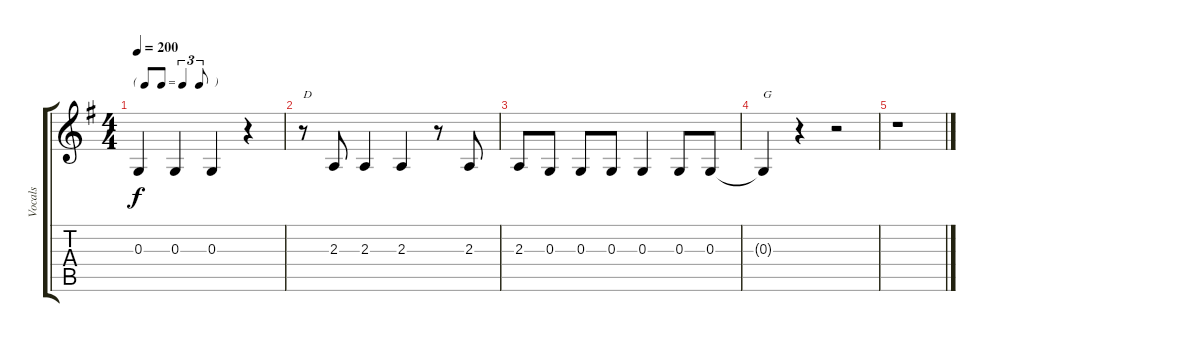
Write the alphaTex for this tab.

\track ("Vocals" "Vocals") {instrument sopranosax}
\staff {score tabs}
\tuning (E4 B3 G3 D3 A2 E2) {hide}
\ts (4 4)
\tf triplet8th
\tempo 200
\clef g2
\ks g
0.3.4{dy f} 0.3.4 0.3.4 r.4 |
r.8{txt "D"} 2.3.8 2.3.4 2.3.4 r.8 2.3.8 |
2.3.8 0.3.8 0.3.8 0.3.8 0.3.4 0.3.8 0.3.8 |
0.3{t}.4{txt "G"} r.4 r.2 |
r.1
